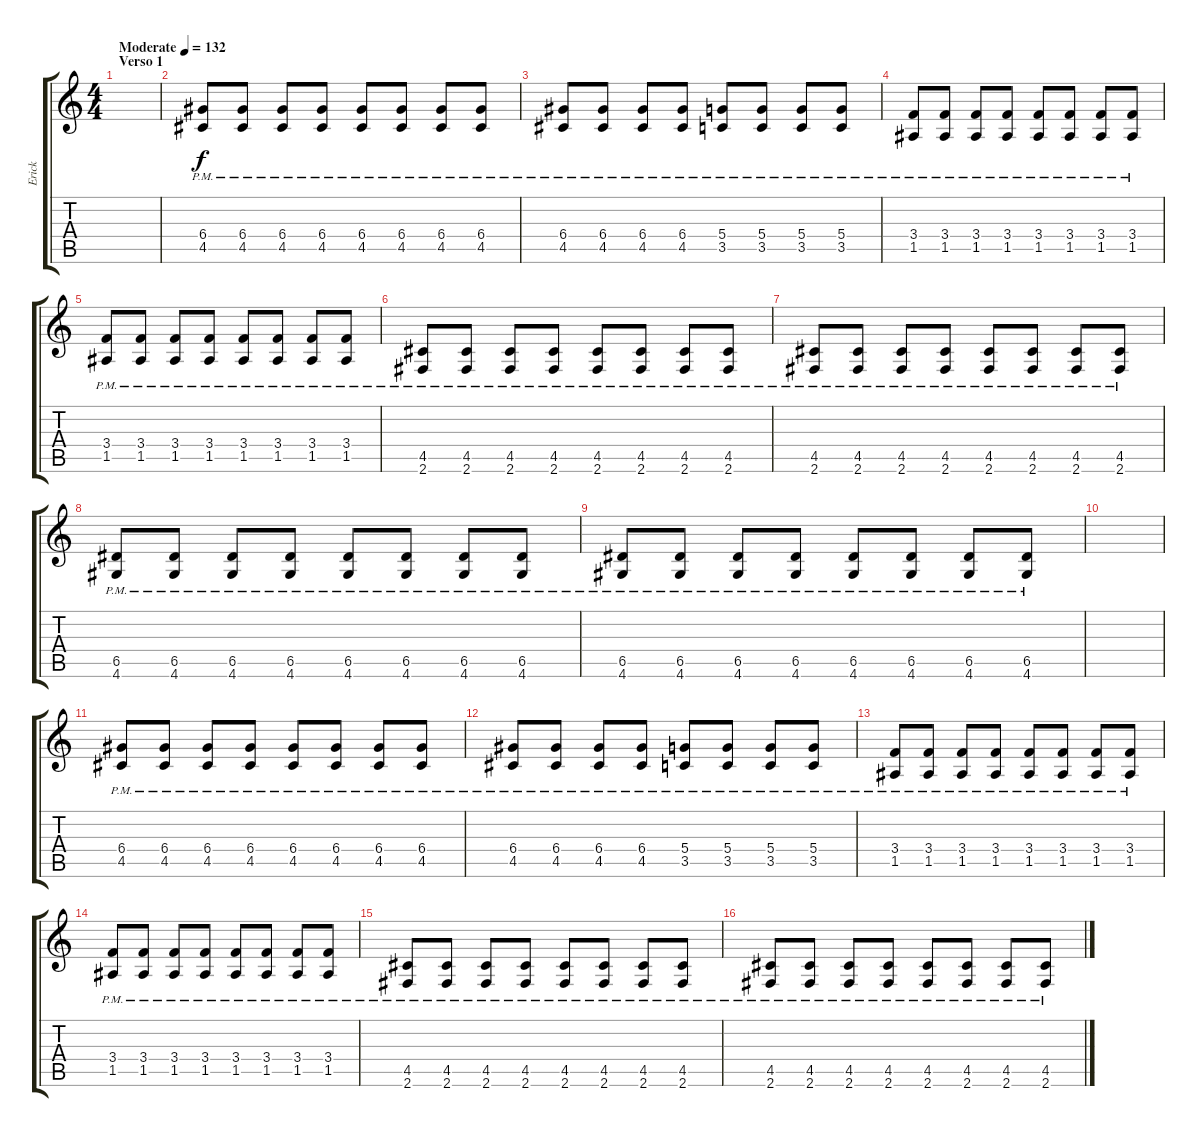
\track ("Erick" "Erick") {instrument distortionguitar}
\staff {score tabs}
\tuning (E4 B3 G3 D3 A2 E2) {hide}
\ts (4 4)
\section ("" "Verso 1")
\tempo (132 "Moderate")
\clef g2
\ks c
|
(6.4{pm} 4.5{pm}).8 (6.4{pm} 4.5{pm}).8 (6.4{pm} 4.5{pm}).8 (6.4{pm} 4.5{pm}).8 (6.4{pm} 4.5{pm}).8 (6.4{pm} 4.5{pm}).8 (6.4{pm} 4.5{pm}).8 (6.4{pm} 4.5{pm}).8 |
(6.4{pm} 4.5{pm}).8 (6.4{pm} 4.5{pm}).8 (6.4{pm} 4.5{pm}).8 (6.4{pm} 4.5{pm}).8 (5.4{pm} 3.5{pm}).8 (5.4{pm} 3.5{pm}).8 (5.4{pm} 3.5{pm}).8 (5.4{pm} 3.5).8 |
(3.4{pm} 1.5{pm}).8 (3.4{pm} 1.5{pm}).8 (3.4{pm} 1.5{pm}).8 (3.4{pm} 1.5{pm}).8 (3.4{pm} 1.5{pm}).8 (3.4{pm} 1.5{pm}).8 (3.4{pm} 1.5{pm}).8 (3.4{pm} 1.5{pm}).8 |
(3.4{pm} 1.5{pm}).8 (3.4{pm} 1.5{pm}).8 (3.4{pm} 1.5{pm}).8 (3.4{pm} 1.5{pm}).8 (3.4{pm} 1.5{pm}).8 (3.4{pm} 1.5{pm}).8 (3.4{pm} 1.5{pm}).8 (3.4{pm} 1.5{pm}).8 |
(4.5{pm} 2.6{pm}).8 (4.5{pm} 2.6{pm}).8 (4.5{pm} 2.6{pm}).8 (4.5{pm} 2.6{pm}).8 (4.5{pm} 2.6{pm}).8 (4.5{pm} 2.6{pm}).8 (4.5{pm} 2.6{pm}).8 (4.5{pm} 2.6{pm}).8 |
(4.5{pm} 2.6{pm}).8 (4.5{pm} 2.6{pm}).8 (4.5{pm} 2.6{pm}).8 (4.5{pm} 2.6{pm}).8 (4.5{pm} 2.6{pm}).8 (4.5{pm} 2.6{pm}).8 (4.5{pm} 2.6{pm}).8 (4.5{pm} 2.6{pm}).8 |
(6.5{pm} 4.6{pm}).8 (6.5{pm} 4.6{pm}).8 (6.5{pm} 4.6{pm}).8 (6.5{pm} 4.6{pm}).8 (6.5{pm} 4.6{pm}).8 (6.5{pm} 4.6{pm}).8 (6.5{pm} 4.6{pm}).8 (6.5{pm} 4.6{pm}).8 |
(6.5{pm} 4.6{pm}).8 (6.5{pm} 4.6{pm}).8 (6.5{pm} 4.6{pm}).8 (6.5{pm} 4.6{pm}).8 (6.5{pm} 4.6{pm}).8 (6.5{pm} 4.6{pm}).8 (6.5{pm} 4.6{pm}).8 (6.5{pm} 4.6{pm}).8 |
|
(6.4{pm} 4.5{pm}).8 (6.4{pm} 4.5{pm}).8 (6.4{pm} 4.5{pm}).8 (6.4{pm} 4.5{pm}).8 (6.4{pm} 4.5{pm}).8 (6.4{pm} 4.5{pm}).8 (6.4{pm} 4.5{pm}).8 (6.4{pm} 4.5{pm}).8 |
(6.4{pm} 4.5{pm}).8 (6.4{pm} 4.5{pm}).8 (6.4{pm} 4.5{pm}).8 (6.4{pm} 4.5{pm}).8 (5.4{pm} 3.5{pm}).8 (5.4{pm} 3.5{pm}).8 (5.4{pm} 3.5{pm}).8 (5.4{pm} 3.5).8 |
(3.4{pm} 1.5{pm}).8 (3.4{pm} 1.5{pm}).8 (3.4{pm} 1.5{pm}).8 (3.4{pm} 1.5{pm}).8 (3.4{pm} 1.5{pm}).8 (3.4{pm} 1.5{pm}).8 (3.4{pm} 1.5{pm}).8 (3.4{pm} 1.5{pm}).8 |
(3.4{pm} 1.5{pm}).8 (3.4{pm} 1.5{pm}).8 (3.4{pm} 1.5{pm}).8 (3.4{pm} 1.5{pm}).8 (3.4{pm} 1.5{pm}).8 (3.4{pm} 1.5{pm}).8 (3.4{pm} 1.5{pm}).8 (3.4{pm} 1.5{pm}).8 |
(4.5{pm} 2.6{pm}).8 (4.5{pm} 2.6{pm}).8 (4.5{pm} 2.6{pm}).8 (4.5{pm} 2.6{pm}).8 (4.5{pm} 2.6{pm}).8 (4.5{pm} 2.6{pm}).8 (4.5{pm} 2.6{pm}).8 (4.5{pm} 2.6{pm}).8 |
(4.5{pm} 2.6{pm}).8 (4.5{pm} 2.6{pm}).8 (4.5{pm} 2.6{pm}).8 (4.5{pm} 2.6{pm}).8 (4.5{pm} 2.6{pm}).8 (4.5{pm} 2.6{pm}).8 (4.5{pm} 2.6{pm}).8 (4.5{pm} 2.6{pm}).8
